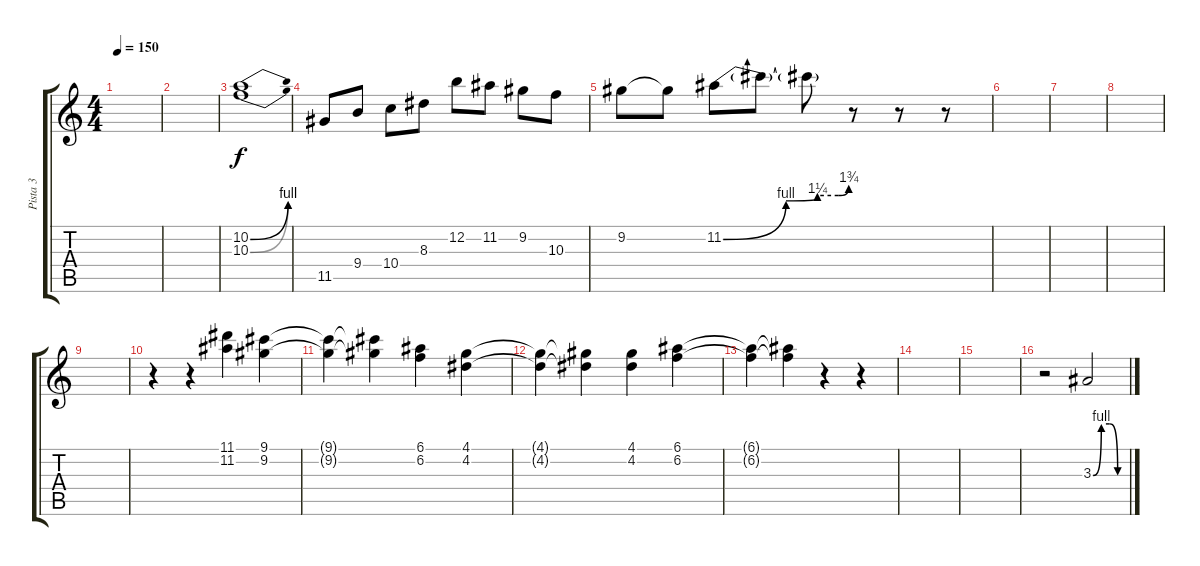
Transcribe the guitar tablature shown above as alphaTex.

\track ("Pista 3" "Pista 3") {instrument distortionguitar}
\staff {score tabs}
\tuning (E4 B3 G3 D3 A2 E2) {hide}
\ts (4 4)
\tempo 150
\clef g2
\ks c
|
|
(10.2{be (bend 0 0 60 4)} 10.3{be (bend 0 0 60 4)}).1 |
11.5.8 9.4.8 10.4.8 8.3.8 12.2.8 11.2.8 9.2.8 10.3.8 |
9.2.8 9.2{t}.8 11.2{be (custom 0 0 30 4 45 5 55 5 60 7)}.8 11.2{t}.8 11.2{t}.8 r.8 r.8 r.8 |
|
|
|
|
r.4 r.4 (11.1 11.2).4 (9.1 9.2).4 |
(9.1{t} 9.2{t}).4 (9.1{t} 9.2{t}).4 (6.1 6.2).4 (4.1 4.2).4 |
(4.1{t} 4.2{t}).4 (4.1{t} 4.2{t}).4 (4.1 4.2).4 (6.1 6.2).4 |
(6.1{t} 6.2{t}).4 (6.1{t} 6.2{t}).4 r.4 r.4 |
|
|
r.2 3.3{be (custom 0 0 15 4 30 4 45 0 60 0)}.2
